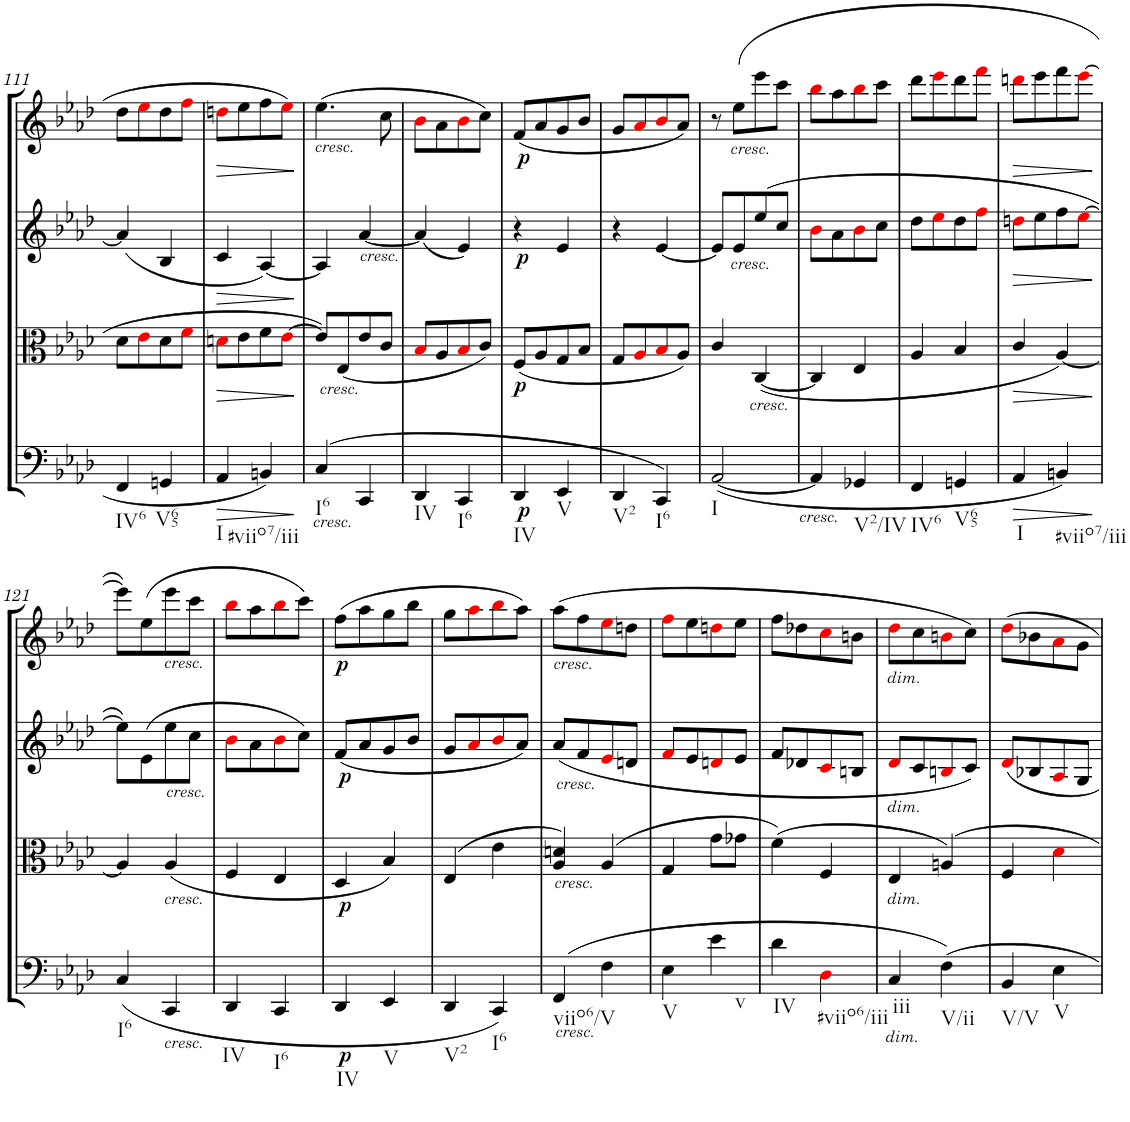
**kern	**dynam	**kern	**dynam	**kern	**dynam	**kern	**dynam
*part4	*part4	*part3	*part3	*part2	*part2	*part1	*part1
*staff4	*staff4	*staff3	*staff3	*staff2	*staff2	*staff1	*staff1
*I"Cello	*	*I"Viola	*	*I"2nd Violin	*	*I"1st Violin	*
*	*	*I'Vla	*	*I'Vln	*	*I'Vln	*
!!LO:PB:g=z
*clefF4	*	*clefC3	*	*clefG2	*	*clefG2	*
*k[b-e-a-d-]	*	*k[b-e-a-d-]	*	*k[b-e-a-d-]	*	*k[b-e-a-d-]	*
*A-:	*	*A-:	*	*A-:	*	*A-:	*
*M2/4	*	*M2/4	*	*M2/4	*	*M2/4	*
=111	=111	=111	=111	=111	=111	=111	=111
!LO:TX:b:t=IV6	!	!	!	!	!	!	!
4FF/	.	8d-\L	.	(4a-/]	.	8dd-\L	.
.	.	8e-i\	.	.	.	8ee-i\	.
!LO:TX:b:t=V65	!	!	!	!	!	!	!
4GGn/	.	8d-\	.	4B-/	.	8dd-\	.
.	.	8fi\J	.	.	.	8ffi\J	.
=112	=112	=112	=112	=112	=112	=112	=112
!LO:TX:b:t=I	!	!	!	!	!	!	!
!	!LO:HP:b	!	!LO:HP:b	!	!LO:HP:b	!	!LO:HP:b
4AA-/	>	8dni\L	>	4c/	>	8ddni\L	>
.	.	8e-\	.	.	.	8ee-\	.
!LO:TX:b:t=#viio7/iii	!	!	!	!	!	!	!
4BBn/	.	8f\	.	[4A-/)	.	8ff\	.
.	.	[8e-i\J	.	.	.	8ee-i\J	.
.	]	.	]	.	]	.	]
=113	=113	=113	=113	=113	=113	=113	=113
!	!	!	!	!	!	!LO:TX:b:i:t=cresc.	!
!	!	!LO:TX:b:i:t=cresc.	!	!	!	!	!
!LO:TX:b:i:t=cresc.	!	!	!	!	!	!	!
!LO:TX:b:t=I6	!	!	!	!	!	!	!
(>4C/	.	8e-/L]	.	4A-/]	.	(4.ee-\	.
.	.	(8E-/	.	.	.	.	.
!	!	!	!	!LO:TX:b:i:t=cresc.	!	!	!
4CC/	.	8e-/	.	[4a-/	.	.	.
.	.	8c/J	.	.	.	8cc\	.
=114	=114	=114	=114	=114	=114	=114	=114
!LO:TX:b:t=IV	!	!	!	!	!	!	!
4DD-/	.	8B-i/L	.	(4a-/]	.	8b-i\L	.
.	.	8A-/	.	.	.	8a-\	.
!LO:TX:b:t=I6	!	!	!	!	!	!	!
4CC/	.	8B-i/	.	4e-/)	.	8b-i\	.
.	.	8c/J)	.	.	.	8cc\J)	.
=115	=115	=115	=115	=115	=115	=115	=115
!LO:TX:b:t=IV	!	!	!	!	!	!	!
!	!LO:DY:b	!	!LO:DY:b	!	!LO:DY:b	!	!LO:DY:b
4DD-/	p	(8F/L	p	4r	p	(8f/L	p
.	.	8A-/	.	.	.	8a-/	.
!LO:TX:b:t=V	!	!	!	!	!	!	!
4EE-/	.	8G/	.	4e-/	.	8g/	.
.	.	8B-/J	.	.	.	8b-/J	.
=116	=116	=116	=116	=116	=116	=116	=116
!LO:TX:b:t=V2	!	!	!	!	!	!	!
4DD-/	.	8G/L	.	4r	.	8g/L	.
.	.	8A-i/	.	.	.	8a-i/	.
!LO:TX:b:t=I6	!	!	!	!	!	!	!
4CC/)	.	8B-i/	.	[4e-/	.	8b-i/	.
.	.	8A-/J)	.	.	.	8a-/J)	.
=117	=117	=117	=117	=117	=117	=117	=117
!LO:TX:b:t=I	!	!	!	!	!	!	!
([2AA-/	.	4c/	.	8e-/L]	.	8r	.
!	!	!	!	!	!	!LO:TX:b:i:t=cresc.	!
!	!	!	!	!LO:TX:b:i:t=cresc.	!	!	!
.	.	.	.	8e-/	.	(8ee-\L	.
!	!	!LO:TX:b:i:t=cresc.	!	!	!	!	!
.	.	([4C/	.	(8ee-/	.	8eee-\	.
.	.	.	.	8cc/J	.	8ccc\J	.
!LO:TX:b:i:t=cresc.	!	!	!	!	!	!	!
=118	=118	=118	=118	=118	=118	=118	=118
4AA-/]	.	4C/]	.	8b-i\L	.	8bb-i\L	.
.	.	.	.	8a-\	.	8aa-\	.
!LO:TX:b:t=V2/IV	!	!	!	!	!	!	!
4GG-X/	.	4E-/	.	8b-i\	.	8bb-i\	.
.	.	.	.	8cc\J	.	8ccc\J	.
=119	=119	=119	=119	=119	=119	=119	=119
!LO:TX:b:t=IV6	!	!	!	!	!	!	!
4FF/	.	4A-/	.	8dd-\L	.	8ddd-\L	.
.	.	.	.	8ee-i\	.	8eee-i\	.
!LO:TX:b:t=V65	!	!	!	!	!	!	!
4GGn/	.	4B-/	.	8dd-\	.	8ddd-\	.
.	.	.	.	8ffi\J	.	8fffi\J	.
=120	=120	=120	=120	=120	=120	=120	=120
!LO:TX:b:t=I	!	!	!	!	!	!	!
!	!LO:HP:b	!	!LO:HP:b	!	!LO:HP:b	!	!LO:HP:b
4AA-/	>	4c/	>	8ddni\L	>	8dddni\L	>
.	.	.	.	8ee-\	.	8eee-\	.
!LO:TX:b:t=#viio7/iii	!	!	!	!	!	!	!
4BBn/)	.	[4A-/)	.	8ff\	.	8fff\	.
.	.	.	.	[8ee-i\J	.	[8eee-i\J	.
.	]	.	]	.	]	.	]
!!LO:LB:g=z
=121	=121	=121	=121	=121	=121	=121	=121
!LO:TX:b:t=I6	!	!	!	!	!	!	!
(4C/	.	4A-/]	.	8ee-\L])	.	8eee-\L])	.
.	.	.	.	(8e-\	.	(8ee-\	.
!	!	!	!	!	!	!LO:TX:b:i:t=cresc.	!
!	!	!	!	!LO:TX:b:i:t=cresc.	!	!	!
!	!	!LO:TX:b:i:t=cresc.	!	!	!	!	!
!LO:TX:b:i:t=cresc.	!	!	!	!	!	!	!
4CC/	.	(4A-/	.	8ee-\	.	8eee-\	.
.	.	.	.	8cc\J	.	8ccc\J	.
=122	=122	=122	=122	=122	=122	=122	=122
!LO:TX:b:t=IV	!	!	!	!	!	!	!
4DD-/	.	4F/	.	8b-i\L	.	8bb-i\L	.
.	.	.	.	8a-\	.	8aa-\	.
!LO:TX:b:t=I6	!	!	!	!	!	!	!
4CC/	.	4E-/	.	8b-i\	.	8bb-i\	.
.	.	.	.	8cc\J)	.	8ccc\J)	.
=123	=123	=123	=123	=123	=123	=123	=123
!LO:TX:b:t=IV	!	!	!	!	!	!	!
!	!LO:DY:b	!	!LO:DY:b	!	!LO:DY:b	!	!LO:DY:b
4DD-/	p	4D-/	p	(8f/L	p	(8ff\L	p
.	.	.	.	8a-/	.	8aa-\	.
!LO:TX:b:t=V	!	!	!	!	!	!	!
4EE-/	.	4B-/)	.	8g/	.	8gg\	.
.	.	.	.	8b-/J	.	8bb-\J	.
=124	=124	=124	=124	=124	=124	=124	=124
!LO:TX:b:t=V2	!	!	!	!	!	!	!
4DD-/	.	(4E-/	.	8g/L	.	8gg\L	.
.	.	.	.	8a-i/	.	8aa-i\	.
!LO:TX:b:t=I6	!	!	!	!	!	!	!
4CC/)	.	4e-\	.	8b-i/	.	8bb-i\	.
.	.	.	.	8a-/J)	.	8aa-\J)	.
=125	=125	=125	=125	=125	=125	=125	=125
!	!	!	!	!	!	!LO:TX:b:i:t=cresc.	!
!	!	!	!	!LO:TX:b:i:t=cresc.	!	!	!
!	!	!LO:TX:b:i:t=cresc.	!	!	!	!	!
!LO:TX:b:i:t=cresc.	!	!	!	!	!	!	!
!LO:TX:b:t=viio6/V	!	!	!	!	!	!	!
(4FF/	.	4A-/ 4dn/)	.	(8a-/L	.	(8aa-\L	.
.	.	.	.	8f/	.	8ff\	.
4F\	.	(4A-/	.	8e-i/	.	8ee-i\	.
.	.	.	.	8dn/J	.	8ddn\J	.
=126	=126	=126	=126	=126	=126	=126	=126
!LO:TX:b:t=V	!	!	!	!	!	!	!
4E-\	.	4G/	.	8fi/L	.	8ffi\L	.
.	.	.	.	8e-/	.	8ee-\	.
!LO:TX:b:t=v	!	!	!	!	!	!	!
4e-\	.	8g\L	.	8dni/	.	8ddni\	.
.	.	8g-X\J	.	8e-/J	.	8ee-\J	.
=127	=127	=127	=127	=127	=127	=127	=127
!LO:TX:b:t=IV	!	!	!	!	!	!	!
4d-\	.	(4f\)	.	8f/L	.	8ff\L	.
.	.	.	.	8d-X/	.	8dd-X\	.
!LO:TX:b:t=#viio6/iii	!	!	!	!	!	!	!
4D-i\	.	4F/	.	8ci/	.	8cci\	.
.	.	.	.	8Bn/J	.	8bn\J	.
=128	=128	=128	=128	=128	=128	=128	=128
!	!	!	!	!	!	!LO:TX:b:i:t=dim.	!
!	!	!	!	!LO:TX:b:i:t=dim.	!	!	!
!	!	!LO:TX:b:i:t=dim.	!	!	!	!	!
!LO:TX:b:i:t=dim.	!	!	!	!	!	!	!
!LO:TX:b:t=iii	!	!	!	!	!	!	!
4C/	.	4E-/	.	8d-i/L	.	8dd-i\L	.
.	.	.	.	8c/	.	8cc\	.
!LO:TX:b:t=V/ii	!	!	!	!	!	!	!
4F\)	.	4An/)	.	8Bni/	.	8bni\	.
.	.	.	.	8c/J)	.	8cc\J)	.
=129	=129	=129	=129	=129	=129	=129	=129
!LO:TX:b:t=V/V	!	!	!	!	!	!	!
4BB-/	.	4F/	.	8d-i/L	.	8dd-i\L	.
.	.	.	.	8B-X/	.	8b-X\	.
!LO:TX:b:t=V	!	!	!	!	!	!	!
4E-\	.	4d-i\	.	8A-i/	.	8a-i\	.
.	.	.	.	8G/J	.	8g\J	.
=	=	=	=	=	=	=	=
*-	*-	*-	*-	*-	*-	*-	*-
